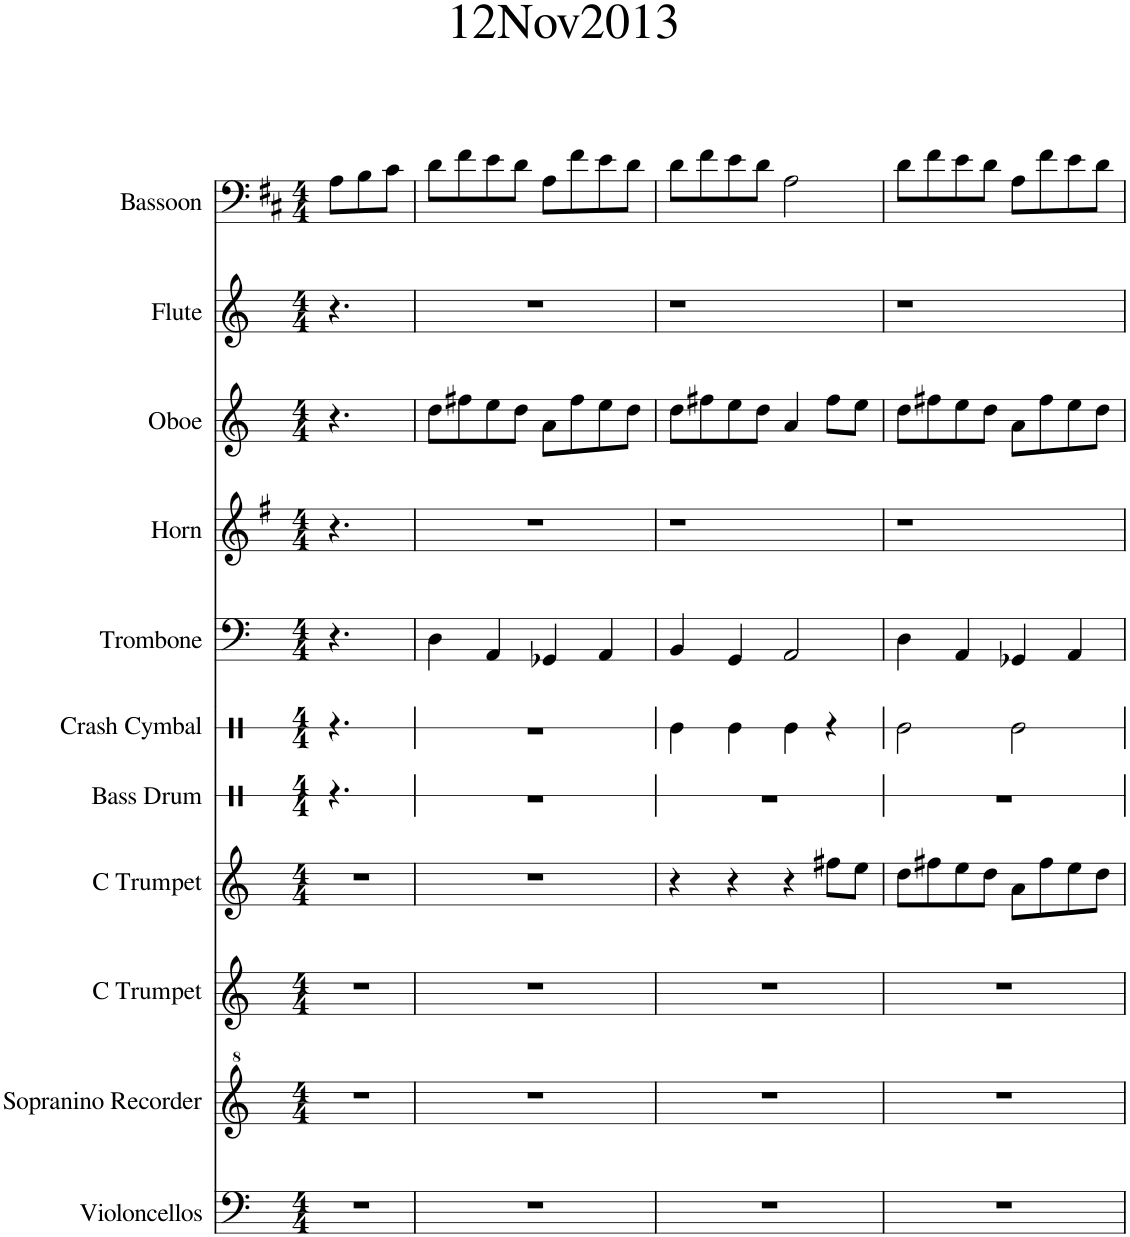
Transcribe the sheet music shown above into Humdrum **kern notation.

**kern	**kern	**kern	**kern	**kern	**kern	**kern	**kern	**kern	**kern	**kern
*part11	*part10	*part9	*part8	*part7	*part6	*part5	*part4	*part3	*part2	*part1
*staff11	*staff10	*staff9	*staff8	*staff7	*staff6	*staff5	*staff4	*staff3	*staff2	*staff1
*I"Violoncellos	*I"Sopranino Recorder	*I"C Trumpet	*I"C Trumpet	*I"Bass Drum	*I"Crash Cymbal	*I"Trombone	*I"Horn	*I"Oboe	*I"Flute	*I"Bassoon
*I'Vlcs.	*I'Si. Rec.	*I'C Tpt.	*I'C Tpt.	*I'B. Dr.	*I'Cr. Cym.	*I'Trb.	*I'Hn.	*I'Ob.	*I'Fl.	*I'Bsn.
*	*	*	*	*stria1	*stria1	*	*	*	*	*
*clefF4	*clefG^2	*clefG2	*clefG2	*clefX	*clefX	*clefF4	*clefG2	*clefG2	*clefG2	*clefF4
*	*	*	*	*	*	*	*Trd4c7	*	*	*
*k[]	*k[]	*k[]	*k[]	*k[]	*k[]	*k[]	*k[f#]	*k[]	*k[]	*k[f#c#]
*M4/4	*M4/4	*M4/4	*M4/4	*M4/4	*M4/4	*M4/4	*M4/4	*M4/4	*M4/4	*M4/4
=	=	=	=	=	=	=	=	=	=	=
1r	1r	1r	1r	4.r	4.r	4.r	4.r	4.r	4.r	8A\L
.	.	.	.	.	.	.	.	.	.	8B\
.	.	.	.	.	.	.	.	.	.	8c#\J
.	.	.	.	2ryy	2ryy	2ryy	2ryy	2ryy	2ryy	2ryy
.	.	.	.	8ryy	8ryy	8ryy	8ryy	8ryy	8ryy	8ryy
=1	=1	=1	=1	=1	=1	=1	=1	=1	=1	=1
1r	1r	1r	1r	1r	1r	4D\	1r	8dd\L	1r	8d\L
.	.	.	.	.	.	.	.	8ff#X\	.	8f#\
.	.	.	.	.	.	4AA/	.	8ee\	.	8e\
.	.	.	.	.	.	.	.	8dd\J	.	8d\J
.	.	.	.	.	.	4GG-X/	.	8a\L	.	8A\L
.	.	.	.	.	.	.	.	8ff#\	.	8f#\
.	.	.	.	.	.	4AA/	.	8ee\	.	8e\
.	.	.	.	.	.	.	.	8dd\J	.	8d\J
=2	=2	=2	=2	=2	=2	=2	=2	=2	=2	=2
1r	1r	1r	4r	1r	4Re\	4BB/	1r	8dd\L	1r	8d\L
.	.	.	.	.	.	.	.	8ff#X\	.	8f#\
.	.	.	4r	.	4Re\	4GG/	.	8ee\	.	8e\
.	.	.	.	.	.	.	.	8dd\J	.	8d\J
.	.	.	4r	.	4Re\	2AA/	.	4a/	.	2A\
.	.	.	8ff#X\L	.	4r	.	.	8ff#\L	.	.
.	.	.	8ee\J	.	.	.	.	8ee\J	.	.
=3	=3	=3	=3	=3	=3	=3	=3	=3	=3	=3
1r	1r	1r	8dd\L	1r	2Re\	4D\	1r	8dd\L	1r	8d\L
.	.	.	8ff#X\	.	.	.	.	8ff#X\	.	8f#\
.	.	.	8ee\	.	.	4AA/	.	8ee\	.	8e\
.	.	.	8dd\J	.	.	.	.	8dd\J	.	8d\J
.	.	.	8a\L	.	2Re\	4GG-X/	.	8a\L	.	8A\L
.	.	.	8ff#\	.	.	.	.	8ff#\	.	8f#\
.	.	.	8ee\	.	.	4AA/	.	8ee\	.	8e\
.	.	.	8dd\J	.	.	.	.	8dd\J	.	8d\J
=	=	=	=	=	=	=	=	=	=	=
*-	*-	*-	*-	*-	*-	*-	*-	*-	*-	*-
